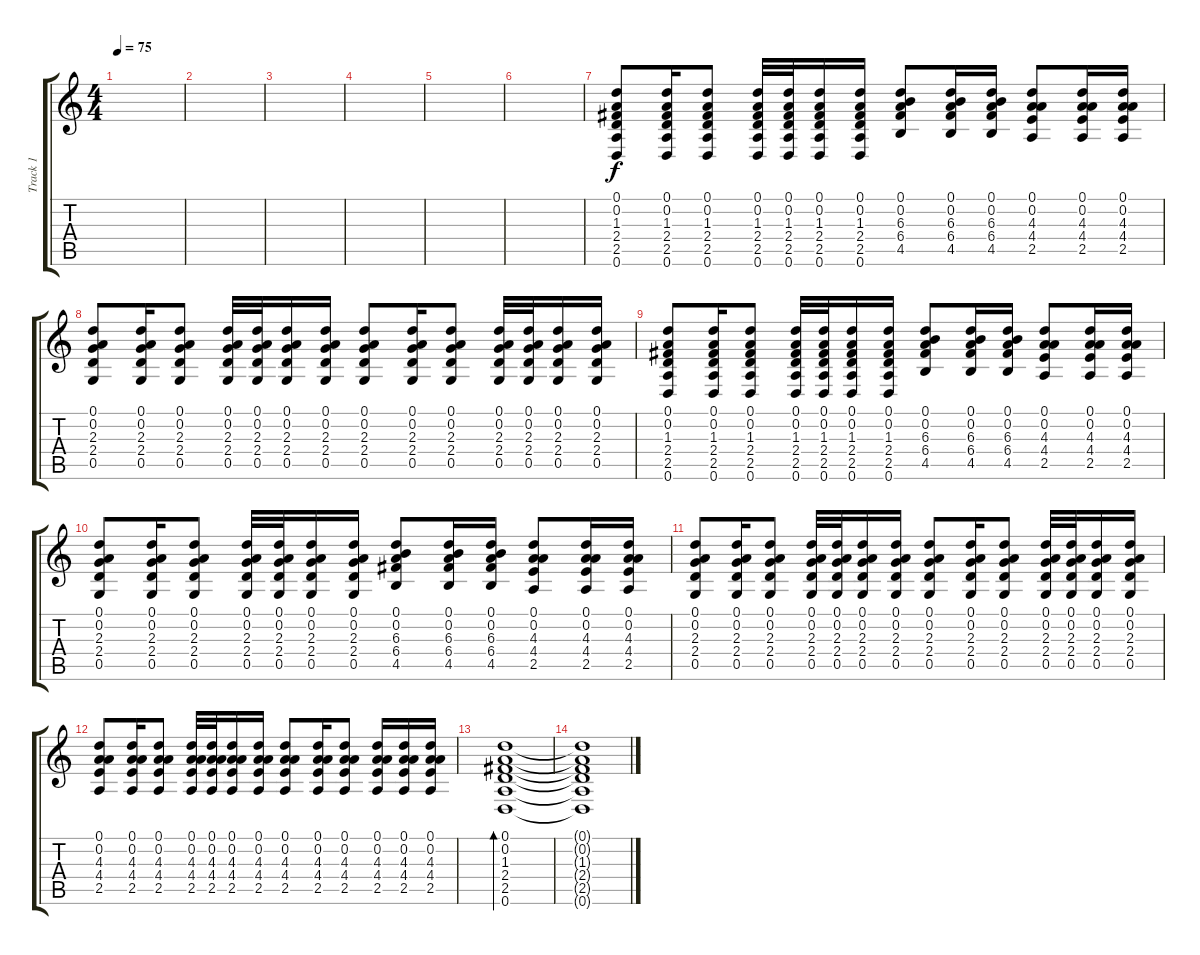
\track ("Track 1" "Track 1") {instrument acousticguitarsteel}
\staff {score tabs}
\tuning (D4 A3 F3 C3 G2 D2) {hide}
\ts (4 4)
\tempo 75
\clef g2
\ks c
|
|
|
|
|
|
(0.1 0.2 1.3 2.4 2.5 0.6).8 (0.1 0.2 1.3 2.4 2.5 0.6).16 (0.1 0.2 1.3 2.4 2.5 0.6).8 (0.1 0.2 1.3 2.4 2.5 0.6).32 (0.1 0.2 1.3 2.4 2.5 0.6).32 (0.1 0.2 1.3 2.4 2.5 0.6).16 (0.1 0.2 1.3 2.4 2.5 0.6).16 (0.1 0.2 6.3 6.4 4.5).8 (0.1 0.2 6.3 6.4 4.5).16 (0.1 0.2 6.3 6.4 4.5).16 (0.1 0.2 4.3 4.4 2.5).8 (0.1 0.2 4.3 4.4 2.5).16 (0.1 0.2 4.3 4.4 2.5).16 |
(0.1 0.2 2.3 2.4 0.5).8 (0.1 0.2 2.3 2.4 0.5).16 (0.1 0.2 2.3 2.4 0.5).8 (0.1 0.2 2.3 2.4 0.5).32 (0.1 0.2 2.3 2.4 0.5).32 (0.1 0.2 2.3 2.4 0.5).16 (0.1 0.2 2.3 2.4 0.5).16 (0.1 0.2 2.3 2.4 0.5).8 (0.1 0.2 2.3 2.4 0.5).16 (0.1 0.2 2.3 2.4 0.5).8 (0.1 0.2 2.3 2.4 0.5).32 (0.1 0.2 2.3 2.4 0.5).32 (0.1 0.2 2.3 2.4 0.5).16 (0.1 0.2 2.3 2.4 0.5).16 |
(0.1 0.2 1.3 2.4 2.5 0.6).8 (0.1 0.2 1.3 2.4 2.5 0.6).16 (0.1 0.2 1.3 2.4 2.5 0.6).8 (0.1 0.2 1.3 2.4 2.5 0.6).32 (0.1 0.2 1.3 2.4 2.5 0.6).32 (0.1 0.2 1.3 2.4 2.5 0.6).16 (0.1 0.2 1.3 2.4 2.5 0.6).16 (0.1 0.2 6.3 6.4 4.5).8 (0.1 0.2 6.3 6.4 4.5).16 (0.1 0.2 6.3 6.4 4.5).16 (0.1 0.2 4.3 4.4 2.5).8 (0.1 0.2 4.3 4.4 2.5).16 (0.1 0.2 4.3 4.4 2.5).16 |
(0.1 0.2 2.3 2.4 0.5).8 (0.1 0.2 2.3 2.4 0.5).16 (0.1 0.2 2.3 2.4 0.5).8 (0.1 0.2 2.3 2.4 0.5).32 (0.1 0.2 2.3 2.4 0.5).32 (0.1 0.2 2.3 2.4 0.5).16 (0.1 0.2 2.3 2.4 0.5).16 (0.1 0.2 6.3 6.4 4.5).8 (0.1 0.2 6.3 6.4 4.5).16 (0.1 0.2 6.3 6.4 4.5).16 (0.1 0.2 4.3 4.4 2.5).8 (0.1 0.2 4.3 4.4 2.5).16 (0.1 0.2 4.3 4.4 2.5).16 |
(0.1 0.2 2.3 2.4 0.5).8 (0.1 0.2 2.3 2.4 0.5).16 (0.1 0.2 2.3 2.4 0.5).8 (0.1 0.2 2.3 2.4 0.5).32 (0.1 0.2 2.3 2.4 0.5).32 (0.1 0.2 2.3 2.4 0.5).16 (0.1 0.2 2.3 2.4 0.5).16 (0.1 0.2 2.3 2.4 0.5).8 (0.1 0.2 2.3 2.4 0.5).16 (0.1 0.2 2.3 2.4 0.5).8 (0.1 0.2 2.3 2.4 0.5).32 (0.1 0.2 2.3 2.4 0.5).32 (0.1 0.2 2.3 2.4 0.5).16 (0.1 0.2 2.3 2.4 0.5).16 |
(0.1 0.2 4.3 4.4 2.5).8 (0.1 0.2 4.3 4.4 2.5).16 (0.1 0.2 4.3 4.4 2.5).8 (0.1 0.2 4.3 4.4 2.5).32 (0.1 0.2 4.3 4.4 2.5).32 (0.1 0.2 4.3 4.4 2.5).16 (0.1 0.2 4.3 4.4 2.5).16 (0.1 0.2 4.3 4.4 2.5).8 (0.1 0.2 4.3 4.4 2.5).16 (0.1 0.2 4.3 4.4 2.5).8 (0.1 0.2 4.3 4.4 2.5).16 (0.1 0.2 4.3 4.4 2.5).16 (0.1 0.2 4.3 4.4 2.5).16 |
(0.1 0.2 1.3 2.4 2.5 0.6).1{bd 120} |
(0.1{t} 0.2{t} 1.3{t} 2.4{t} 2.5{t} 0.6{t}).1
